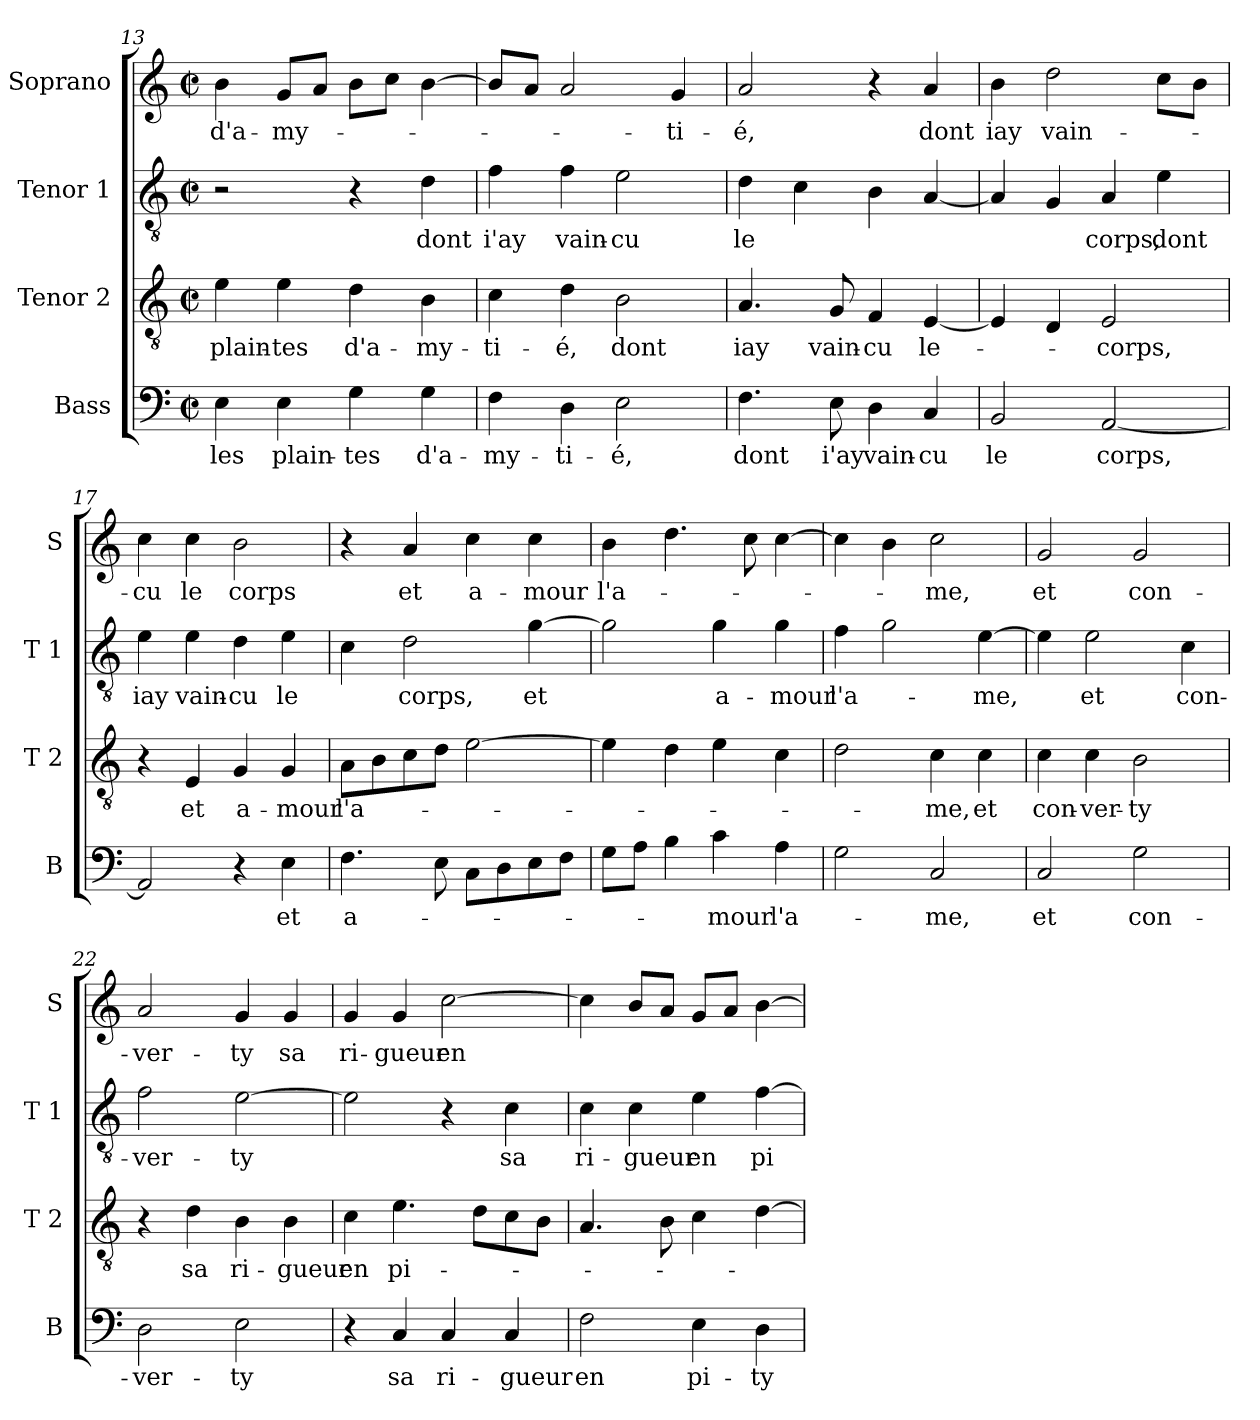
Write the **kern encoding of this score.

**kern	**text	**kern	**text	**kern	**text	**kern	**text
*part4	*part4	*part3	*part3	*part2	*part2	*part1	*part1
*staff4	*staff4	*staff3	*staff3	*staff2	*staff2	*staff1	*staff1
*I"Bass	*	*I"Tenor 2	*	*I"Tenor 1	*	*I"Soprano	*
*I'B	*	*I'T 2	*	*I'T 1	*	*I'S	*
*clefF4	*	*clefGv2	*	*clefGv2	*	*clefG2	*
*k[]	*	*k[]	*	*k[]	*	*k[]	*
*C:	*	*C:	*	*C:	*	*C:	*
*M2/2	*	*M2/2	*	*M2/2	*	*M2/2	*
*met(c|)	*	*met(c|)	*	*met(c|)	*	*met(c|)	*
=13	=13	=13	=13	=13	=13	=13	=13
!	!LO:LY:b	!	!LO:LY:b	!	!	!	!LO:LY:b
4E\	les	4e\	plain-	2r	.	4b\	d'a-
!	!LO:LY:b	!	!LO:LY:b	!	!	!	!LO:LY:b
4E\	plain-	4e\	-tes	.	.	8g/L	-my-
.	.	.	.	.	.	8a/J	.
!	!LO:LY:b	!	!LO:LY:b	!	!	!	!
4G\	-tes	4d\	d'a-	4r	.	8b\L	.
.	.	.	.	.	.	8cc\J	.
!	!LO:LY:b	!	!LO:LY:b	!	!LO:LY:b	!	!
4G\	d'a-	4B\	-my-	4d\	dont	[4b\	.
=14	=14	=14	=14	=14	=14	=14	=14
!	!LO:LY:b	!	!LO:LY:b	!	!LO:LY:b	!	!
4F\	-my-	4c\	-ti-	4f\	i'ay	8b/L]	.
.	.	.	.	.	.	8a/J	.
!	!LO:LY:b	!	!LO:LY:b	!	!LO:LY:b	!	!
4D\	-ti-	4d\	-é,	4f\	vain-	2a/	.
!	!LO:LY:b	!	!LO:LY:b	!	!LO:LY:b	!	!
2E\	-é,	2B\	dont	2e\	-cu	.	.
!	!	!	!	!	!	!	!LO:LY:b
.	.	.	.	.	.	4g/	-ti-
!!LO:LB:g=z
=15	=15	=15	=15	=15	=15	=15	=15
!	!LO:LY:b	!	!LO:LY:b	!	!LO:LY:b	!	!LO:LY:b
4.F\	dont	4.A/	iay	4d\	le	2a/	-é,
.	.	.	.	4c\	.	.	.
!	!LO:LY:b	!	!LO:LY:b	!	!	!	!
8E\	i'ay	8G/	vain-	.	.	.	.
!	!LO:LY:b	!	!LO:LY:b	!	!	!	!
4D\	vain-	4F/	-cu	4B\	.	4r	.
!	!LO:LY:b	!	!LO:LY:b	!	!	!	!LO:LY:b
4C/	-cu	[4E/	le-	[4A/	.	4a/	dont
=16	=16	=16	=16	=16	=16	=16	=16
!	!LO:LY:b	!	!	!	!	!	!LO:LY:b
2BB/	le	4E/]	.	4A/]	.	4b\	iay
!	!	!	!	!	!	!	!LO:LY:b
.	.	4D/	.	4G/	.	2dd\	vain-
!	!LO:LY:b	!	!LO:LY:b	!	!LO:LY:b	!	!
[2AA/	corps,	2E/	-corps,	4A/	corps,	.	.
!	!	!	!	!	!LO:LY:b	!	!
.	.	.	.	4e\	dont	8cc\L	.
.	.	.	.	.	.	8b\J	.
=17	=17	=17	=17	=17	=17	=17	=17
!	!	!	!	!	!LO:LY:b	!	!LO:LY:b
2AA/]	.	4r	.	4e\	iay	4cc\	-cu
!	!	!	!LO:LY:b	!	!LO:LY:b	!	!LO:LY:b
.	.	4E/	et	4e\	vain-	4cc\	le
!	!	!	!LO:LY:b	!	!LO:LY:b	!	!LO:LY:b
4r	.	4G/	a-	4d\	-cu	2b\	corps
!	!LO:LY:b	!	!LO:LY:b	!	!LO:LY:b	!	!
4E\	et	4G/	-mour	4e\	le	.	.
=18	=18	=18	=18	=18	=18	=18	=18
!	!LO:LY:b	!	!LO:LY:b	!	!	!	!
4.F\	a-	8A\L	l'a-	4c\	.	4r	.
.	.	8B\	.	.	.	.	.
!	!	!	!	!	!LO:LY:b	!	!LO:LY:b
.	.	8c\	.	2d\	corps,	4a/	et
8E\	.	8d\J	.	.	.	.	.
!	!	!	!	!	!	!	!LO:LY:b
8C\L	.	[2e\	.	.	.	4cc\	a-
8D\	.	.	.	.	.	.	.
!	!	!	!	!	!LO:LY:b	!	!LO:LY:b
8E\	.	.	.	[4g\	et	4cc\	-mour
8F\J	.	.	.	.	.	.	.
=19	=19	=19	=19	=19	=19	=19	=19
!	!	!	!	!	!	!	!LO:LY:b
8G\L	.	4e\]	.	2g\]	.	4b\	l'a-
8A\J	.	.	.	.	.	.	.
4B\	.	4d\	.	.	.	4.dd\	.
!	!LO:LY:b	!	!	!	!LO:LY:b	!	!
4c\	-mour	4e\	.	4g\	a-	.	.
.	.	.	.	.	.	8cc\	.
!	!LO:LY:b	!	!	!	!LO:LY:b	!	!
4A\	l'a-	4c\	.	4g\	-mour	[4cc\	.
!!LO:LB:g=z
=20	=20	=20	=20	=20	=20	=20	=20
!	!	!	!	!	!LO:LY:b	!	!
2G\	.	2d\	.	4f\	l'a-	4cc\]	.
.	.	.	.	2g\	.	4b\	.
!	!LO:LY:b	!	!LO:LY:b	!	!	!	!LO:LY:b
2C/	-me,	4c\	-me,	.	.	2cc\	-me,
!	!	!	!LO:LY:b	!	!LO:LY:b	!	!
.	.	4c\	et	[4e\	-me,	.	.
=21	=21	=21	=21	=21	=21	=21	=21
!	!LO:LY:b	!	!LO:LY:b	!	!	!	!LO:LY:b
2C/	et	4c\	con-	4e\]	.	2g/	et
!	!	!	!LO:LY:b	!	!LO:LY:b	!	!
.	.	4c\	-ver-	2e\	et	.	.
!	!LO:LY:b	!	!LO:LY:b	!	!	!	!LO:LY:b
2G\	con-	2B\	-ty	.	.	2g/	con-
!	!	!	!	!	!LO:LY:b	!	!
.	.	.	.	4c\	con-	.	.
=22	=22	=22	=22	=22	=22	=22	=22
!	!LO:LY:b	!	!	!	!LO:LY:b	!	!LO:LY:b
2D\	-ver-	4r	.	2f\	-ver-	2a/	-ver-
!	!	!	!LO:LY:b	!	!	!	!
.	.	4d\	sa	.	.	.	.
!	!LO:LY:b	!	!LO:LY:b	!	!LO:LY:b	!	!LO:LY:b
2E\	-ty	4B\	ri-	[2e\	-ty	4g/	-ty
!	!	!	!LO:LY:b	!	!	!	!LO:LY:b
.	.	4B\	-gueur	.	.	4g/	sa
=23	=23	=23	=23	=23	=23	=23	=23
!	!	!	!LO:LY:b	!	!	!	!LO:LY:b
4r	.	4c\	en	2e\]	.	4g/	ri-
!	!LO:LY:b	!	!LO:LY:b	!	!	!	!LO:LY:b
4C/	sa	4.e\	pi-	.	.	4g/	-gueur
!	!LO:LY:b	!	!	!	!	!	!LO:LY:b
4C/	ri-	.	.	4r	.	[2cc\	en
.	.	8d\L	.	.	.	.	.
!	!LO:LY:b	!	!	!	!LO:LY:b	!	!
4C/	-gueur	8c\	.	4c\	sa	.	.
.	.	8B\J	.	.	.	.	.
=24	=24	=24	=24	=24	=24	=24	=24
!	!LO:LY:b	!	!	!	!LO:LY:b	!	!
2F\	en	4.A/	.	4c\	ri-	4cc\]	.
!	!	!	!	!	!LO:LY:b	!	!
.	.	.	.	4c\	-gueur	8b/L	.
.	.	8B\	.	.	.	8a/J	.
!	!LO:LY:b	!	!	!	!LO:LY:b	!	!
4E\	pi-	4c\	.	4e\	en	8g/L	.
.	.	.	.	.	.	8a/J	.
!	!LO:LY:b	!	!	!	!LO:LY:b	!	!
4D\	-ty-	[4d\	.	[4f\	pi-	[4b\	.
=	=	=	=	=	=	=	=
*-	*-	*-	*-	*-	*-	*-	*-
